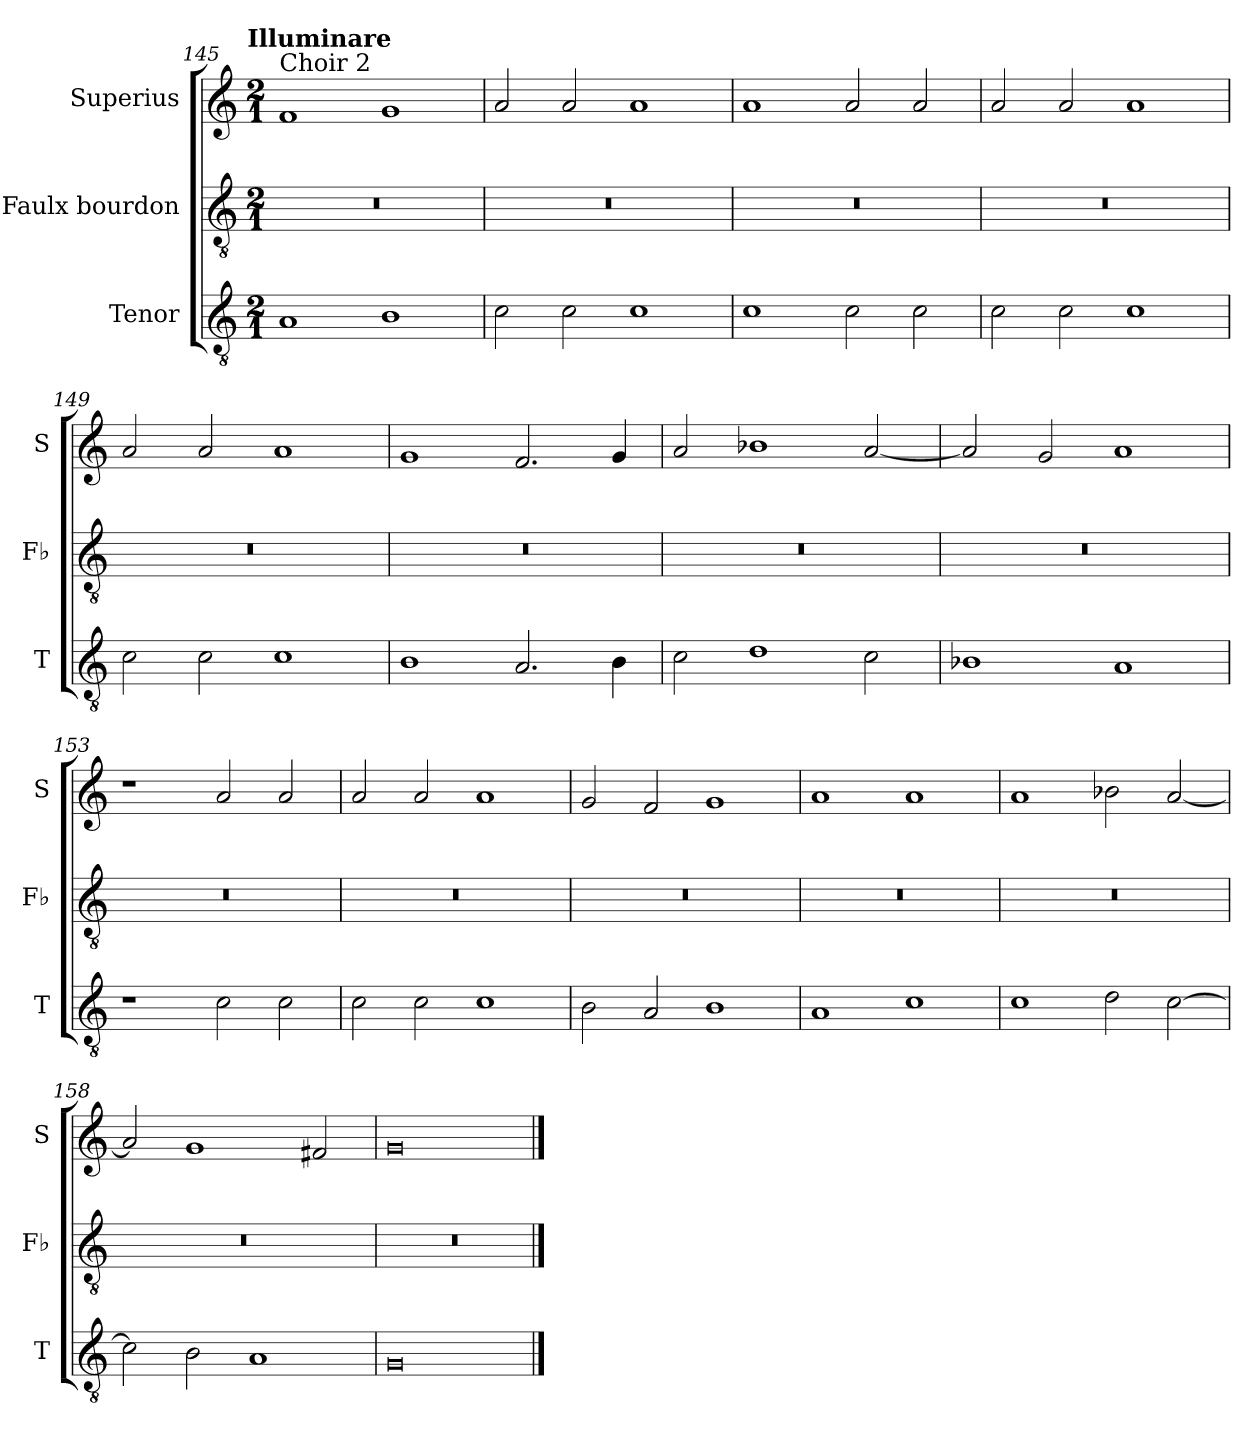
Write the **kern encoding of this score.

**kern	**kern	**kern
*part3	*part2	*part1
*staff3	*staff2	*staff1
*I"Tenor	*I":Faulx bourdon	*I"Superius
*I'T	*I'Fb	*I'S
*clefGv2	*clefGv2	*clefG2
*k[]	*k[]	*k[]
!!LO:TX:omd:t=Illuminare
*M2/1	*M2/1	*M2/1
=145	=145	=145
!	!	!LO:TX:a:t=Choir 2
1A	0r	1f
1B	.	1g
=146	=146	=146
2c\	0r	2a/
2c\	.	2a/
1c	.	1a
=147	=147	=147
1c	0r	1a
2c\	.	2a/
2c\	.	2a/
=148	=148	=148
2c\	0r	2a/
2c\	.	2a/
1c	.	1a
=149	=149	=149
2c\	0r	2a/
2c\	.	2a/
1c	.	1a
=150	=150	=150
1B	0r	1g
2.A/	.	2.f/
4B\	.	4g/
=151	=151	=151
2c\	0r	2a/
1d	.	1b-X
2c\	.	[2a/
=152	=152	=152
1B-X	0r	2a/]
.	.	2g/
1A	.	1a
=153	=153	=153
1r	0r	1r
2c\	.	2a/
2c\	.	2a/
=154	=154	=154
2c\	0r	2a/
2c\	.	2a/
1c	.	1a
=155	=155	=155
2B\	0r	2g/
2A/	.	2f/
1B	.	1g
=156	=156	=156
1A	0r	1a
1c	.	1a
=157	=157	=157
1c	0r	1a
2d\	.	2b-X\
[2c\	.	[2a/
=158	=158	=158
2c\]	0r	2a/]
2B\	.	1g
1A	.	.
.	.	2f#X/
=159	=159	=159
0G	0r	0g
==	==	==
*-	*-	*-
